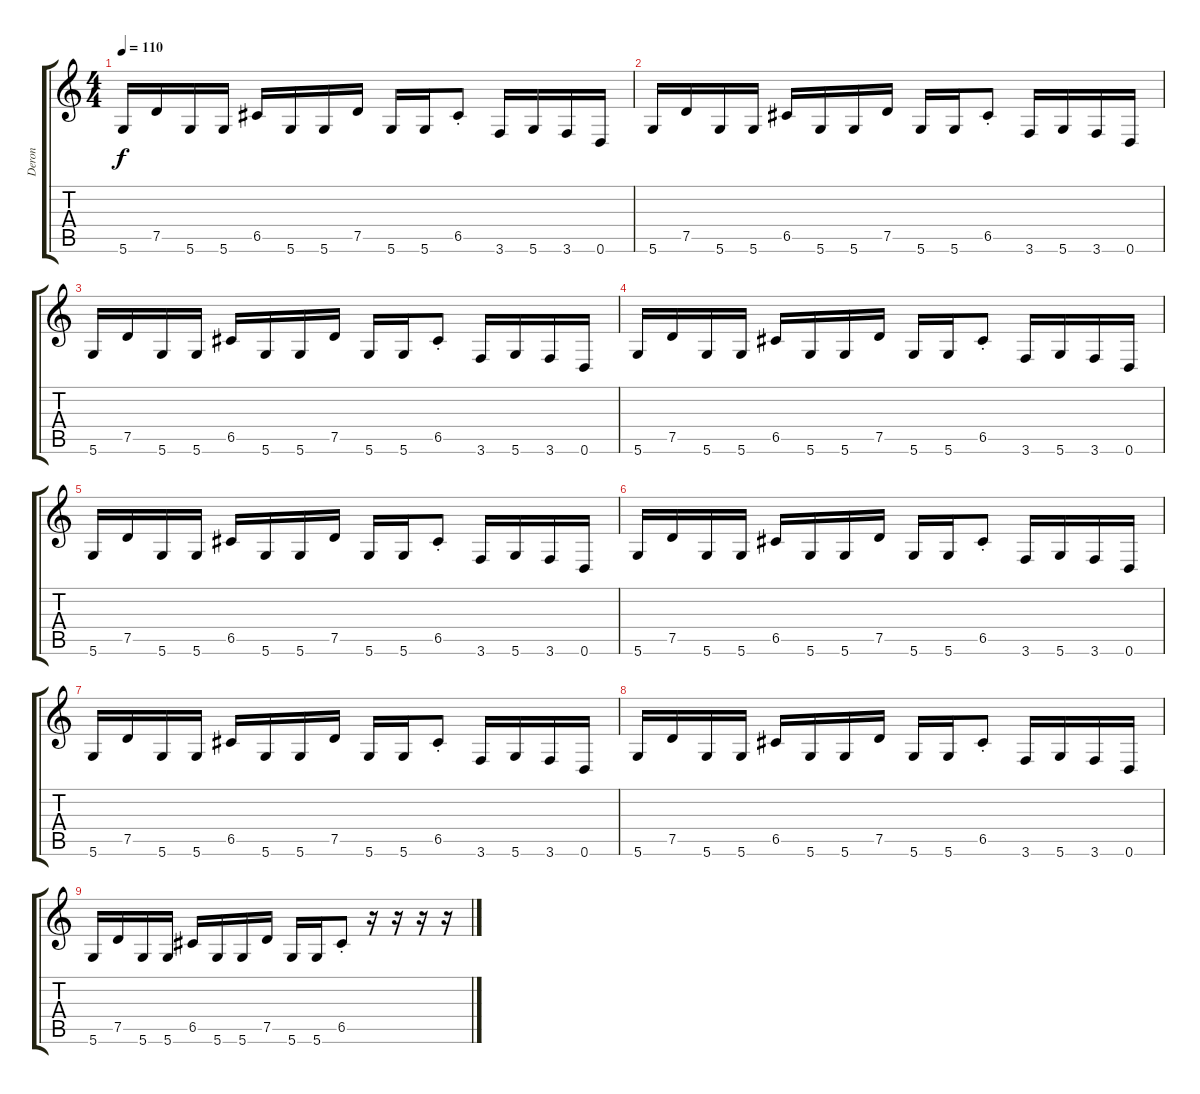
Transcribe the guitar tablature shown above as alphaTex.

\track ("Deron" "Deron") {instrument distortionguitar}
\staff {score tabs}
\tuning (D4 A3 F3 C3 G2 D2) {hide}
\ts (4 4)
\tempo 110
\clef g2
\ks c
5.6.16{dy f} 7.5.16 5.6.16 5.6.16 6.5.16 5.6.16 5.6.16 7.5.16 5.6.16 5.6.16 6.5{st}.8 3.6.16 5.6.16 3.6.16 0.6.16 |
5.6.16 7.5.16 5.6.16 5.6.16 6.5.16 5.6.16 5.6.16 7.5.16 5.6.16 5.6.16 6.5{st}.8 3.6.16 5.6.16 3.6.16 0.6.16 |
5.6.16 7.5.16 5.6.16 5.6.16 6.5.16 5.6.16 5.6.16 7.5.16 5.6.16 5.6.16 6.5{st}.8 3.6.16 5.6.16 3.6.16 0.6.16 |
5.6.16 7.5.16 5.6.16 5.6.16 6.5.16 5.6.16 5.6.16 7.5.16 5.6.16 5.6.16 6.5{st}.8 3.6.16 5.6.16 3.6.16 0.6.16 |
5.6.16 7.5.16 5.6.16 5.6.16 6.5.16 5.6.16 5.6.16 7.5.16 5.6.16 5.6.16 6.5{st}.8 3.6.16 5.6.16 3.6.16 0.6.16 |
5.6.16 7.5.16 5.6.16 5.6.16 6.5.16 5.6.16 5.6.16 7.5.16 5.6.16 5.6.16 6.5{st}.8 3.6.16 5.6.16 3.6.16 0.6.16 |
5.6.16 7.5.16 5.6.16 5.6.16 6.5.16 5.6.16 5.6.16 7.5.16 5.6.16 5.6.16 6.5{st}.8 3.6.16 5.6.16 3.6.16 0.6.16 |
5.6.16 7.5.16 5.6.16 5.6.16 6.5.16 5.6.16 5.6.16 7.5.16 5.6.16 5.6.16 6.5{st}.8 3.6.16 5.6.16 3.6.16 0.6.16 |
5.6.16 7.5.16 5.6.16 5.6.16 6.5.16 5.6.16 5.6.16 7.5.16 5.6.16 5.6.16 6.5{st}.8 r.16 r.16 r.16 r.16
